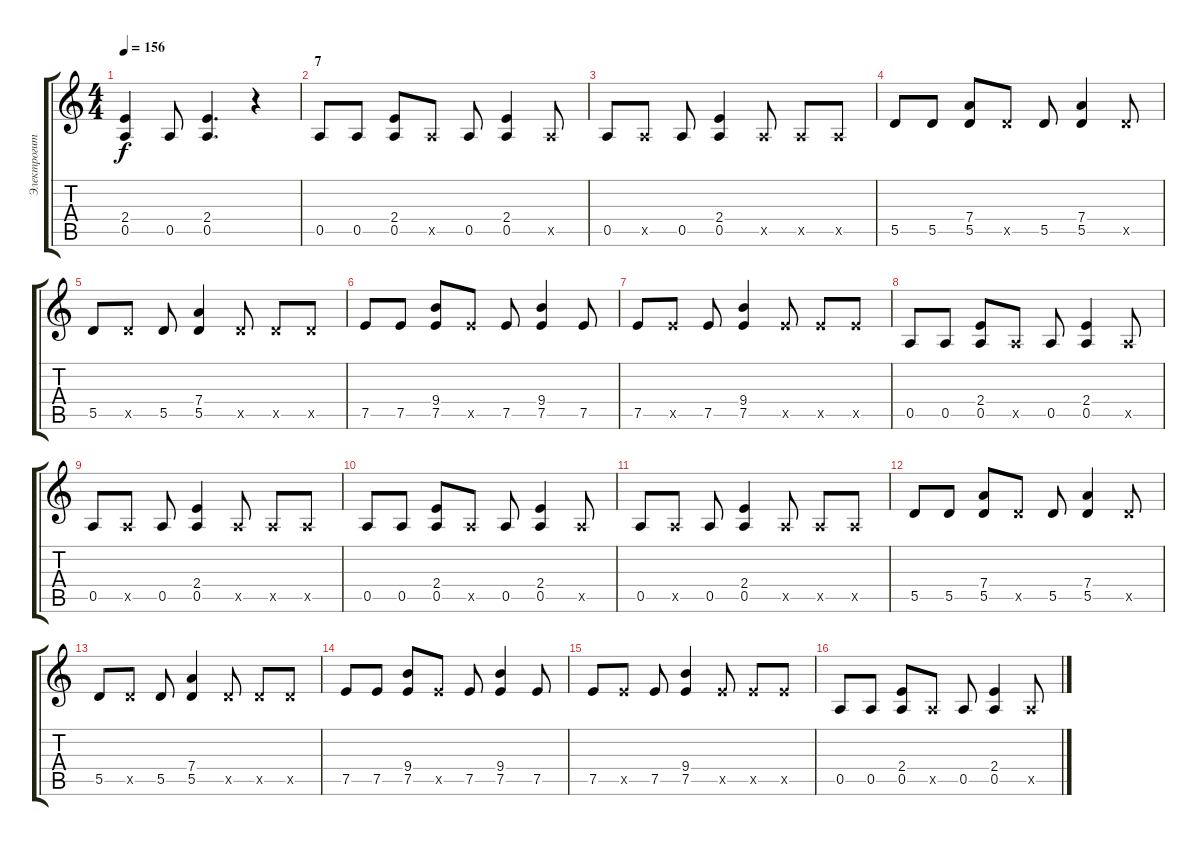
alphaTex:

\track ("Электрогитара" "Электрогит") {instrument overdrivenguitar}
\staff {score tabs}
\tuning (E4 B3 G3 D3 A2 E2) {hide}
\ts (4 4)
\tempo 156
\clef g2
\ks c
(2.4 0.5).4{dy f} 0.5.8 (2.4 0.5).4{d} r.4 |
\section ("" "7")
0.5.8{volume 12 balance 12 instrument distortionguitar} 0.5.8 (2.4 0.5).8 0.5{x}.8 0.5.8 (2.4 0.5).4 0.5{x}.8 |
0.5.8 0.5{x}.8 0.5.8 (2.4 0.5).4 0.5{x}.8 0.5{x}.8 0.5{x}.8 |
5.5.8 5.5.8 (7.4 5.5).8 5.5{x}.8 5.5.8 (7.4 5.5).4 5.5{x}.8 |
5.5.8 5.5{x}.8 5.5.8 (7.4 5.5).4 5.5{x}.8 5.5{x}.8 5.5{x}.8 |
7.5.8 7.5.8 (9.4 7.5).8 7.5{x}.8 7.5.8 (9.4 7.5).4 7.5.8 |
7.5.8 7.5{x}.8 7.5.8 (9.4 7.5).4 7.5{x}.8 7.5{x}.8 7.5{x}.8 |
0.5.8 0.5.8 (2.4 0.5).8 0.5{x}.8 0.5.8 (2.4 0.5).4 0.5{x}.8 |
0.5.8 0.5{x}.8 0.5.8 (2.4 0.5).4 0.5{x}.8 0.5{x}.8 0.5{x}.8 |
0.5.8 0.5.8 (2.4 0.5).8 0.5{x}.8 0.5.8 (2.4 0.5).4 0.5{x}.8 |
0.5.8 0.5{x}.8 0.5.8 (2.4 0.5).4 0.5{x}.8 0.5{x}.8 0.5{x}.8 |
5.5.8 5.5.8 (7.4 5.5).8 5.5{x}.8 5.5.8 (7.4 5.5).4 5.5{x}.8 |
5.5.8 5.5{x}.8 5.5.8 (7.4 5.5).4 5.5{x}.8 5.5{x}.8 5.5{x}.8 |
7.5.8 7.5.8 (9.4 7.5).8 7.5{x}.8 7.5.8 (9.4 7.5).4 7.5.8 |
7.5.8 7.5{x}.8 7.5.8 (9.4 7.5).4 7.5{x}.8 7.5{x}.8 7.5{x}.8 |
0.5.8 0.5.8 (2.4 0.5).8 0.5{x}.8 0.5.8 (2.4 0.5).4 0.5{x}.8
